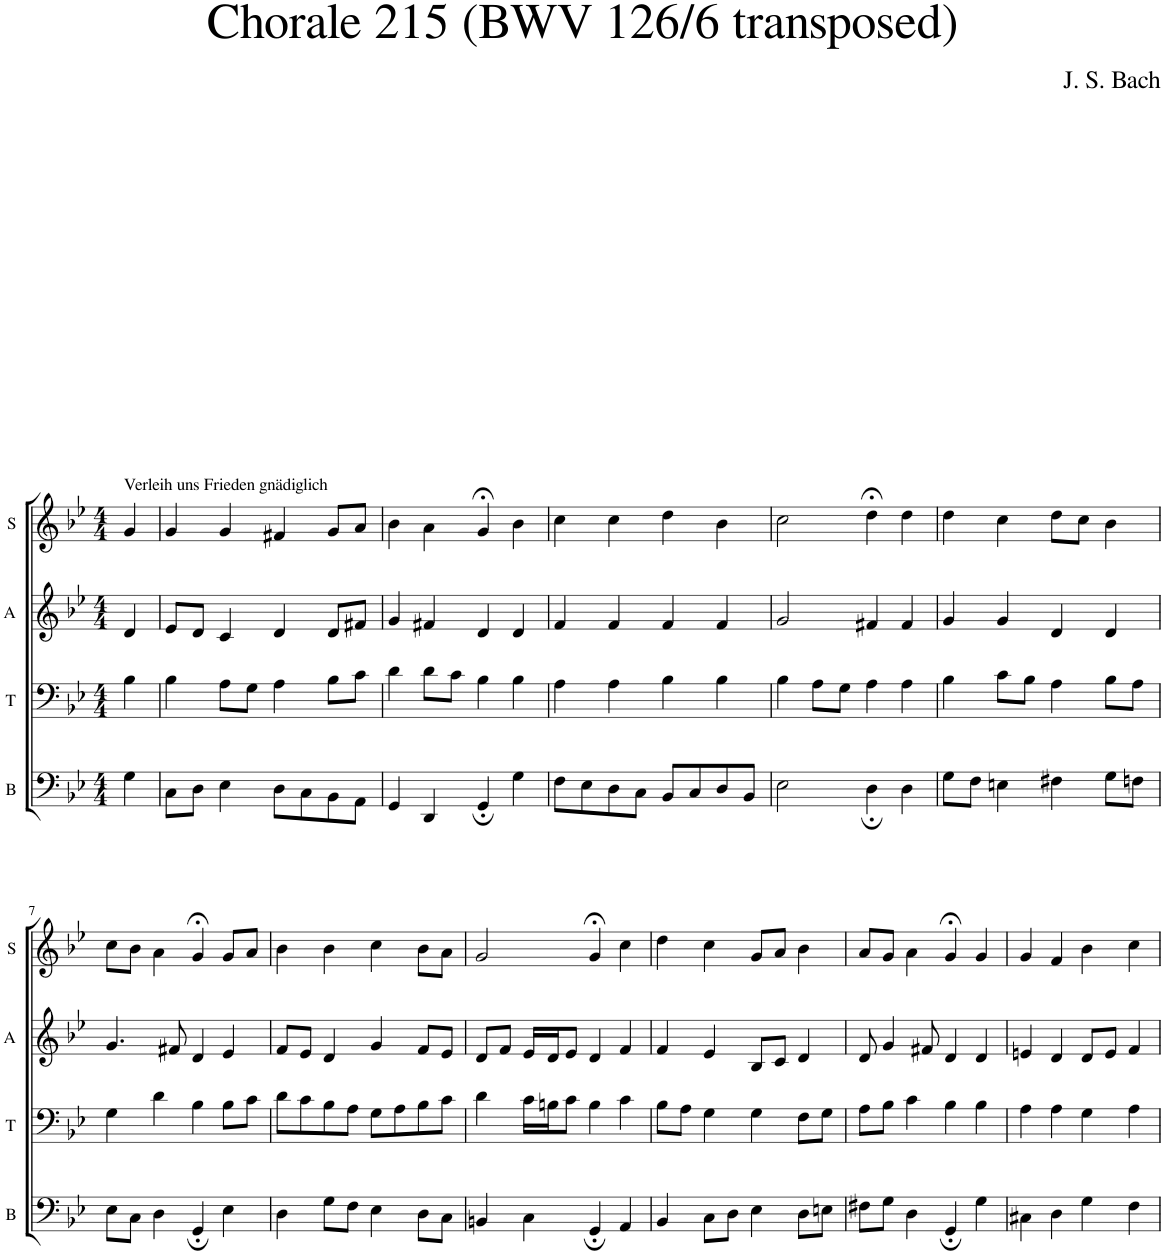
**kern	**kern	**kern	**kern
*part4	*part3	*part2	*part1
*staff4	*staff3	*staff2	*staff1
*I"B	*I"T	*I"A	*I"S
*I'B	*I'T	*I'A	*I'S
*clefF4	*clefF4	*clefG2	*clefG2
*k[b-e-]	*k[b-e-]	*k[b-e-]	*k[b-e-]
*M4/4	*M4/4	*M4/4	*M4/4
=1	=1	=1	=1
!	!	!	!LO:TX:a:t=Verleih uns Frieden gnädiglich
4G\	4B-\	4d/	4g/
=2	=2	=2	=2
8C\L	4B-\	8e-/L	4g/
8D\J	.	8d/J	.
4E-\	8A\L	4c/	4g/
.	8G\J	.	.
8D\L	4A\	4d/	4f#X/
8C\	.	.	.
8BB-\	8B-\L	8d/L	8g/L
8AA\J	8c\J	8f#X/J	8a/J
=3	=3	=3	=3
4GG/	4d\	4g/	4b-\
4DD/	8d\L	4f#X/	4a\
.	8c\J	.	.
4GG;/	4B-\	4d/	4g;</
4G\	4B-\	4d/	4b-\
=4	=4	=4	=4
8F\L	4A\	4f/	4cc\
8E-\	.	.	.
8D\	4A\	4f/	4cc\
8C\J	.	.	.
8BB-/L	4B-\	4f/	4dd\
8C/	.	.	.
8D/	4B-\	4f/	4b-\
8BB-/J	.	.	.
=5	=5	=5	=5
2E-\	4B-\	2g/	2cc\
.	8A\L	.	.
.	8G\J	.	.
4D;\	4A\	4f#X/	4dd;<\
4D\	4A\	4f#/	4dd\
=6	=6	=6	=6
8G\L	4B-\	4g/	4dd\
8F\J	.	.	.
4En\	8c\L	4g/	4cc\
.	8B-\J	.	.
4F#X\	4A\	4d/	8dd\L
.	.	.	8cc\J
8G\L	8B-\L	4d/	4b-\
8Fn\J	8A\J	.	.
!!LO:LB:g=z
=7	=7	=7	=7
8E-\L	4G\	4.g/	8cc\L
8C\J	.	.	8b-\J
4D\	4d\	.	4a\
.	.	8f#X/	.
4GG;/	4B-\	4d/	4g;</
4E-\	8B-\L	4e-/	8g/L
.	8c\J	.	8a/J
=8	=8	=8	=8
4D\	8d\L	8f/L	4b-\
.	8c\	8e-/J	.
8G\L	8B-\	4d/	4b-\
8F\J	8A\J	.	.
4E-\	8G\L	4g/	4cc\
.	8A\	.	.
8D\L	8B-\	8f/L	8b-\L
8C\J	8c\J	8e-/J	8a\J
=9	=9	=9	=9
4BBn/	4d\	8d/L	2g/
.	.	8f/J	.
4C\	16c\LL	16e-/LL	.
.	16Bn\J	16d/J	.
.	8c\J	8e-/J	.
4GG;/	4B\	4d/	4g;</
4AA/	4c\	4f/	4cc\
=10	=10	=10	=10
4BB-/	8B-\L	4f/	4dd\
.	8A\J	.	.
8C\L	4G\	4e-/	4cc\
8D\J	.	.	.
4E-\	4G\	8B-/L	8g/L
.	.	8c/J	8a/J
8D\L	8F\L	4d/	4b-\
8En\J	8G\J	.	.
=11	=11	=11	=11
8F#X\L	8A\L	8d/	8a/L
8G\J	8B-\J	4g/	8g/J
4D\	4c\	.	4a\
.	.	8f#X/	.
4GG;/	4B-\	4d/	4g;</
4G\	4B-\	4d/	4g/
=12	=12	=12	=12
4C#X\	4A\	4en/	4g/
4D\	4A\	4d/	4f/
4G\	4G\	8d/L	4b-\
.	.	8e/J	.
4F\	4A\	4f/	4cc\
=	=	=	=
*-	*-	*-	*-
